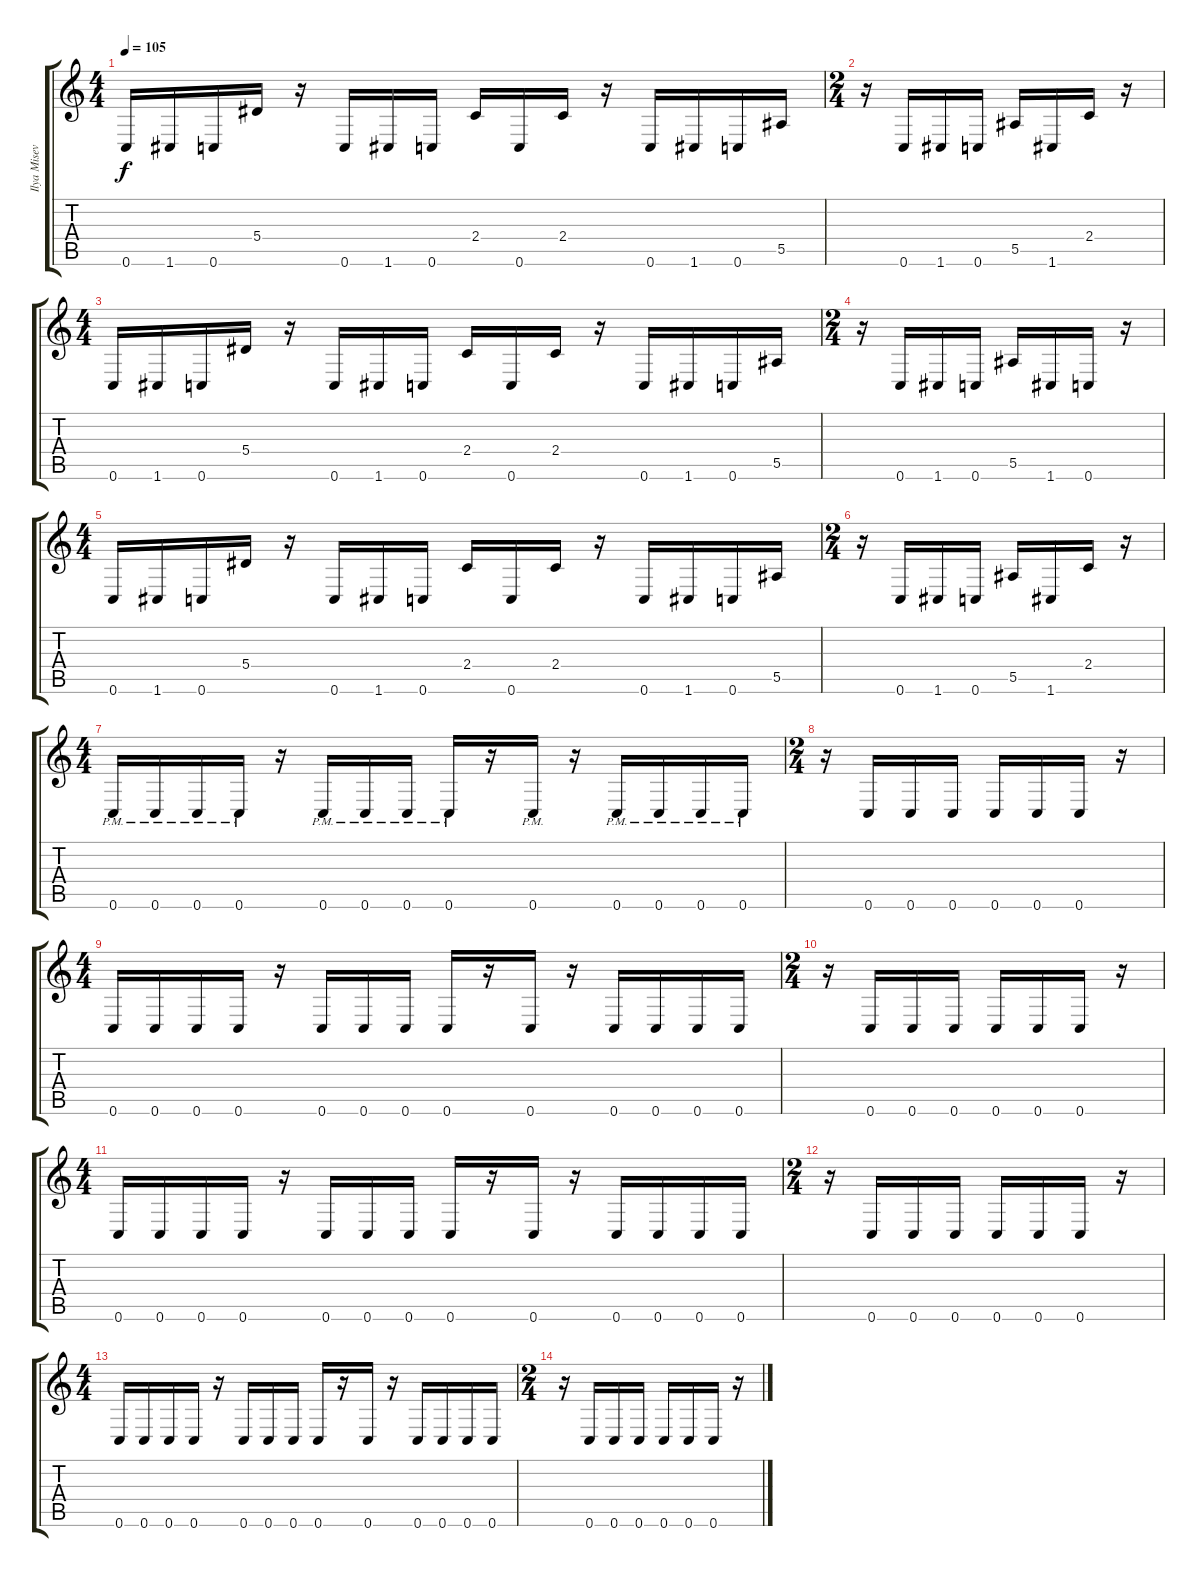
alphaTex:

\track ("Ilya Misevich" "Ilya Misev") {instrument electricbassfinger}
\staff {score tabs}
\tuning (C4 G3 Eb3 Bb2 F2 C2) {hide}
\ts (4 4)
\tempo 105
\clef g2
\ks c
0.6.16{dy f} 1.6.16 0.6.16 5.4.16 r.16 0.6.16 1.6.16 0.6.16 2.4.16 0.6.16 2.4.16 r.16 0.6.16 1.6.16 0.6.16 5.5.16 |
\ts (2 4)
r.16 0.6.16 1.6.16 0.6.16 5.5.16 1.6.16 2.4.16 r.16 |
\ts (4 4)
0.6.16 1.6.16 0.6.16 5.4.16 r.16 0.6.16 1.6.16 0.6.16 2.4.16 0.6.16 2.4.16 r.16 0.6.16 1.6.16 0.6.16 5.5.16 |
\ts (2 4)
r.16 0.6.16 1.6.16 0.6.16 5.5.16 1.6.16 0.6.16 r.16 |
\ts (4 4)
0.6.16 1.6.16 0.6.16 5.4.16 r.16 0.6.16 1.6.16 0.6.16 2.4.16 0.6.16 2.4.16 r.16 0.6.16 1.6.16 0.6.16 5.5.16 |
\ts (2 4)
r.16 0.6.16 1.6.16 0.6.16 5.5.16 1.6.16 2.4.16 r.16 |
\ts (4 4)
0.6{pm}.16 0.6{pm}.16 0.6{pm}.16 0.6{pm}.16 r.16 0.6{pm}.16 0.6{pm}.16 0.6{pm}.16 0.6{pm}.16 r.16 0.6{pm}.16 r.16 0.6{pm}.16 0.6{pm}.16 0.6{pm}.16 0.6{pm}.16 |
\ts (2 4)
r.16 0.6.16 0.6.16 0.6.16 0.6.16 0.6.16 0.6.16 r.16 |
\ts (4 4)
0.6.16 0.6.16 0.6.16 0.6.16 r.16 0.6.16 0.6.16 0.6.16 0.6.16 r.16 0.6.16 r.16 0.6.16 0.6.16 0.6.16 0.6.16 |
\ts (2 4)
r.16 0.6.16 0.6.16 0.6.16 0.6.16 0.6.16 0.6.16 r.16 |
\ts (4 4)
0.6.16 0.6.16 0.6.16 0.6.16 r.16 0.6.16 0.6.16 0.6.16 0.6.16 r.16 0.6.16 r.16 0.6.16 0.6.16 0.6.16 0.6.16 |
\ts (2 4)
r.16 0.6.16 0.6.16 0.6.16 0.6.16 0.6.16 0.6.16 r.16 |
\ts (4 4)
0.6.16 0.6.16 0.6.16 0.6.16 r.16 0.6.16 0.6.16 0.6.16 0.6.16 r.16 0.6.16 r.16 0.6.16 0.6.16 0.6.16 0.6.16 |
\ts (2 4)
r.16 0.6.16 0.6.16 0.6.16 0.6.16 0.6.16 0.6.16 r.16
